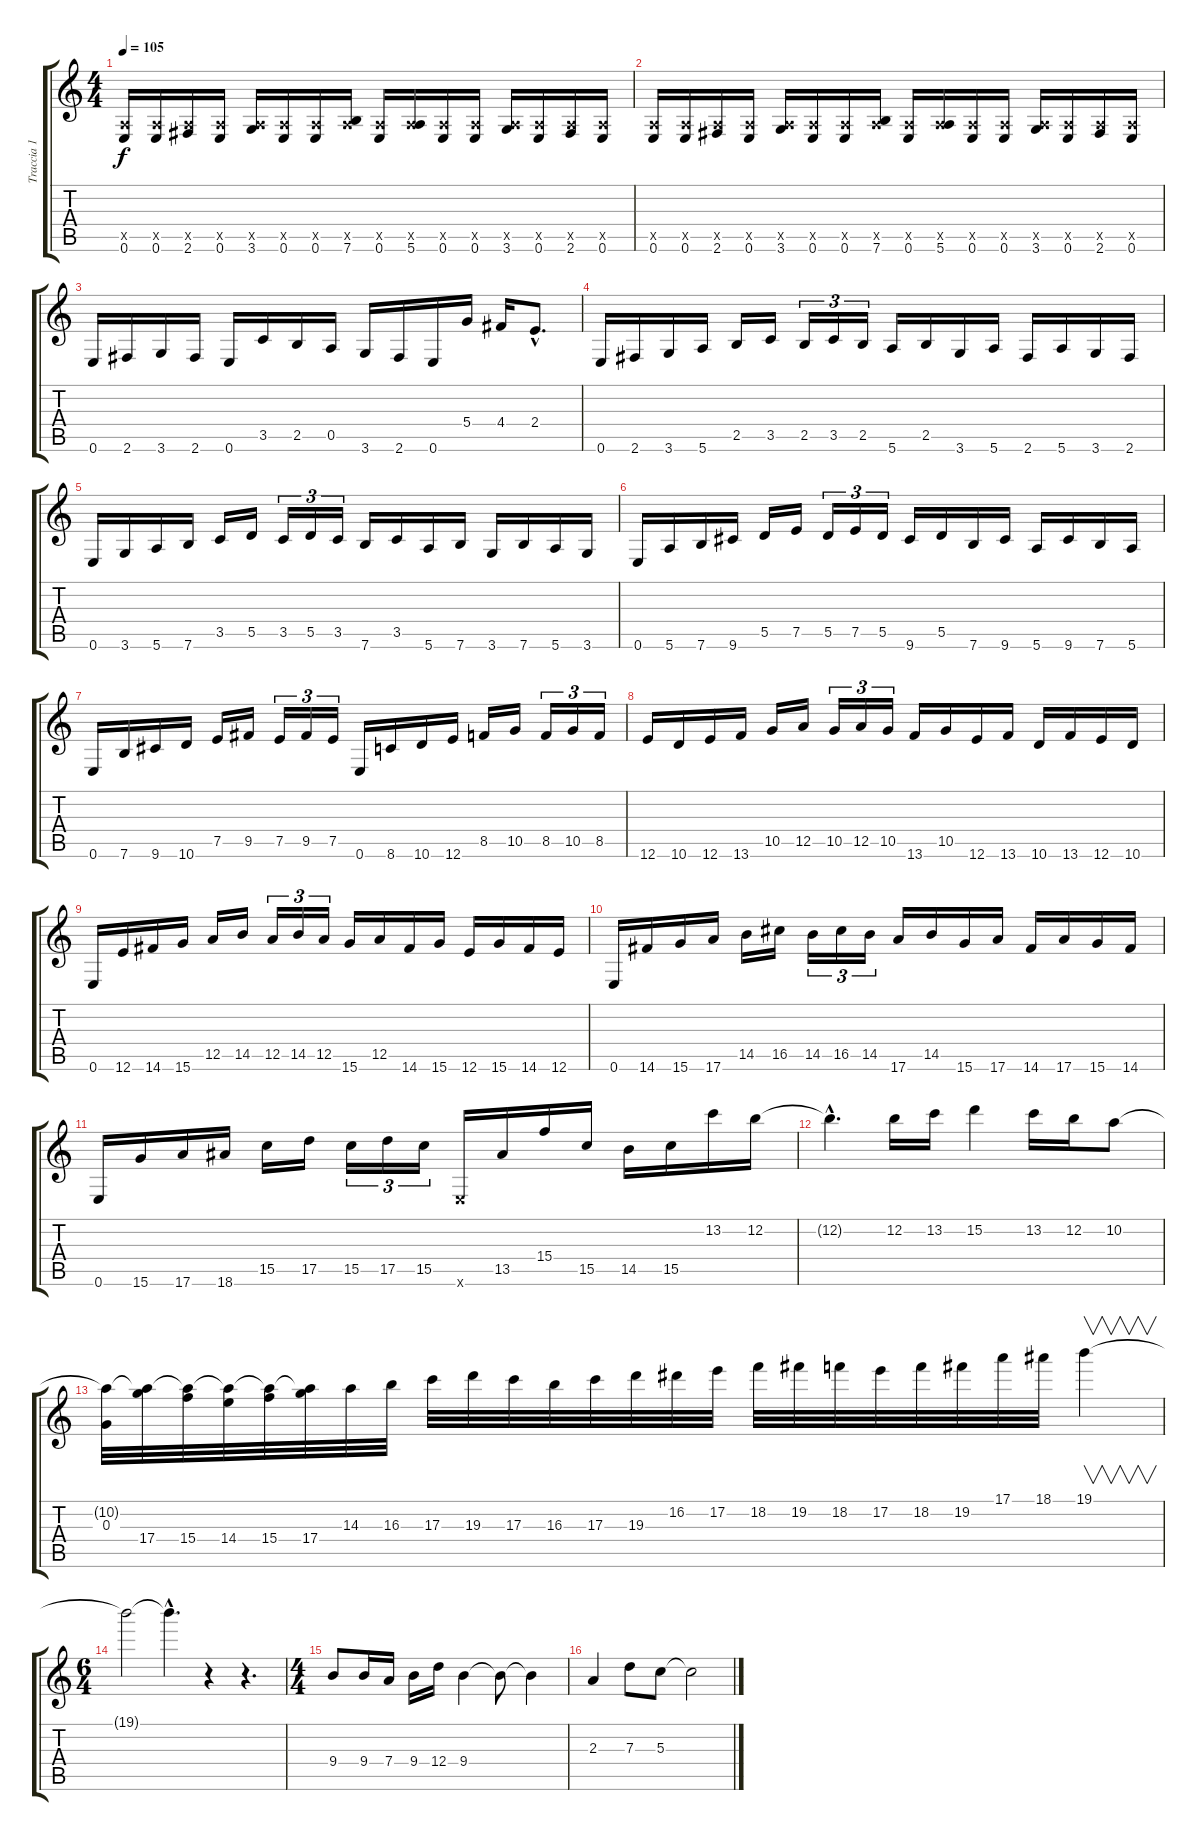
\track ("Traccia 1" "Traccia 1") {instrument distortionguitar}
\staff {score tabs}
\tuning (E4 B3 G3 D3 A2 E2) {hide}
\ts (4 4)
\tempo 105
\clef g2
\ks c
(0.5{x} 0.6).16{dy f} (0.5{x} 0.6).16 (0.5{x} 2.6).16 (0.5{x} 0.6).16 (0.5{x} 3.6).16 (0.5{x} 0.6).16 (0.5{x} 0.6).16 (0.5{x} 7.6).16 (0.5{x} 0.6).16 (0.5{x} 5.6).16 (0.5{x} 0.6).16 (0.5{x} 0.6).16 (0.5{x} 3.6).16 (0.5{x} 0.6).16 (0.5{x} 2.6).16 (0.5{x} 0.6).16 |
(0.5{x} 0.6).16 (0.5{x} 0.6).16 (0.5{x} 2.6).16 (0.5{x} 0.6).16 (0.5{x} 3.6).16 (0.5{x} 0.6).16 (0.5{x} 0.6).16 (0.5{x} 7.6).16 (0.5{x} 0.6).16 (0.5{x} 5.6).16 (0.5{x} 0.6).16 (0.5{x} 0.6).16 (0.5{x} 3.6).16 (0.5{x} 0.6).16 (0.5{x} 2.6).16 (0.5{x} 0.6).16 |
0.6.16 2.6.16 3.6.16 2.6.16 0.6.16 3.5.16 2.5.16 0.5.16 3.6.16 2.6.16 0.6.16 5.4.16 4.4.16 2.4{hac}.8{d} |
0.6.16 2.6.16 3.6.16 5.6.16 2.5.16 3.5.16 2.5.16{tu (3 2)} 3.5.16{tu (3 2)} 2.5.16{tu (3 2)} 5.6.16 2.5.16 3.6.16 5.6.16 2.6.16 5.6.16 3.6.16 2.6.16 |
0.6.16 3.6.16 5.6.16 7.6.16 3.5.16 5.5.16 3.5.16{tu (3 2)} 5.5.16{tu (3 2)} 3.5.16{tu (3 2)} 7.6.16 3.5.16 5.6.16 7.6.16 3.6.16 7.6.16 5.6.16 3.6.16 |
0.6.16 5.6.16 7.6.16 9.6.16 5.5.16 7.5.16 5.5.16{tu (3 2)} 7.5.16{tu (3 2)} 5.5.16{tu (3 2)} 9.6.16 5.5.16 7.6.16 9.6.16 5.6.16 9.6.16 7.6.16 5.6.16 |
0.6.16 7.6.16 9.6.16 10.6.16 7.5.16 9.5.16 7.5.16{tu (3 2)} 9.5.16{tu (3 2)} 7.5.16{tu (3 2)} 0.6.16 8.6.16 10.6.16 12.6.16 8.5.16 10.5.16 8.5.16{tu (3 2)} 10.5.16{tu (3 2)} 8.5.16{tu (3 2)} |
12.6.16 10.6.16 12.6.16 13.6.16 10.5.16 12.5.16 10.5.16{tu (3 2)} 12.5.16{tu (3 2)} 10.5.16{tu (3 2)} 13.6.16 10.5.16 12.6.16 13.6.16 10.6.16 13.6.16 12.6.16 10.6.16 |
0.6.16 12.6.16 14.6.16 15.6.16 12.5.16 14.5.16 12.5.16{tu (3 2)} 14.5.16{tu (3 2)} 12.5.16{tu (3 2)} 15.6.16 12.5.16 14.6.16 15.6.16 12.6.16 15.6.16 14.6.16 12.6.16 |
0.6.16 14.6.16 15.6.16 17.6.16 14.5.16 16.5.16 14.5.16{tu (3 2)} 16.5.16{tu (3 2)} 14.5.16{tu (3 2)} 17.6.16 14.5.16 15.6.16 17.6.16 14.6.16 17.6.16 15.6.16 14.6.16 |
0.6.16 15.6.16 17.6.16 18.6.16 15.5.16 17.5.16 15.5.16{tu (3 2)} 17.5.16{tu (3 2)} 15.5.16{tu (3 2)} 0.6{x}.16 13.5.16 15.4.16 15.5.16 14.5.16 15.5.16 13.2.16 12.2.16 |
12.2{hac t}.4{d} 12.2.16 13.2.16 15.2.4 13.2.16 12.2.16 10.2.8 |
(10.2{t} 0.3).32 (10.2{t} 17.4).32 (10.2{t} 15.4).32 (10.2{t} 14.4).32 (10.2{t} 15.4).32 (10.2{t} 17.4).32 14.3.32 16.3.32 17.3.32 19.3.32 17.3.32 16.3.32 17.3.32 19.3.32 16.2.32 17.2.32 18.2.32 19.2.32 18.2.32 17.2.32 18.2.32 19.2.32 17.1.32 18.1.32 19.1.4{v} |
\ts (6 4)
19.1{t}.2 19.1{hac t}.4{d} r.4 r.4{d} |
\ts (4 4)
9.4.8 9.4.16 7.4.16 9.4.16 12.4.16 9.4.4 9.4{t}.8 9.4{t}.4 |
2.3.4 7.3.8 5.3.8 5.3{t}.2
